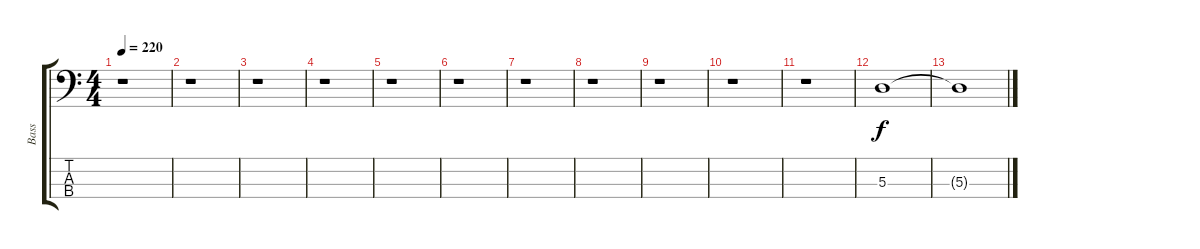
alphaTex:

\track ("Bass" "Bass") {instrument electricbasspick}
\staff {score tabs}
\tuning (G2 D2 A1 D1) {hide}
\ts (4 4)
\tempo 220
\clef f4
\ks c
r.1{dy f} |
r.1 |
r.1 |
r.1 |
r.1 |
r.1 |
r.1 |
r.1 |
r.1 |
r.1 |
r.1 |
5.3.1 |
5.3{t}.1
